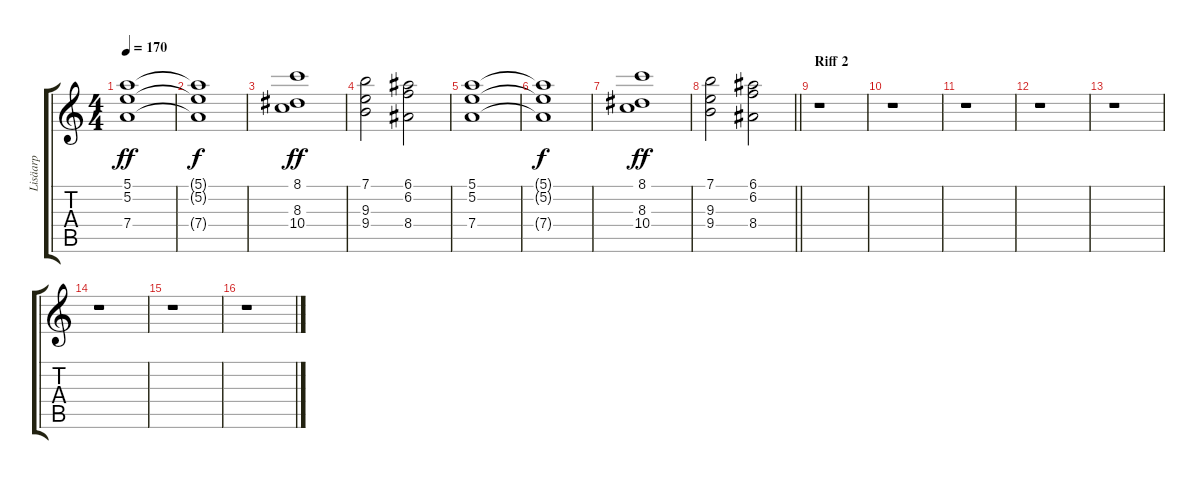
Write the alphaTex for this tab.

\track ("Lisäarp" "Lisäarp") {instrument acousticguitarsteel}
\staff {score tabs}
\tuning (E4 B3 G3 D3 A2 E2) {hide}
\ts (4 4)
\tempo 170
\clef g2
\ks c
(5.1 5.2 7.4).1{dy ff} |
(5.1{t} 5.2{t} 7.4{t}).1{dy f} |
(8.1 8.3 10.4).1{dy ff} |
(7.1 9.3 9.4).2 (6.1 6.2 8.4).2 |
(5.1 5.2 7.4).1 |
(5.1{t} 5.2{t} 7.4{t}).1{dy f} |
(8.1 8.3 10.4).1{dy ff} |
\barLineRight lightlight
(7.1 9.3 9.4).2 (6.1 6.2 8.4).2 |
\section ("" "Riff 2")
r.1 |
r.1 |
r.1 |
r.1 |
r.1 |
r.1 |
r.1 |
r.1
